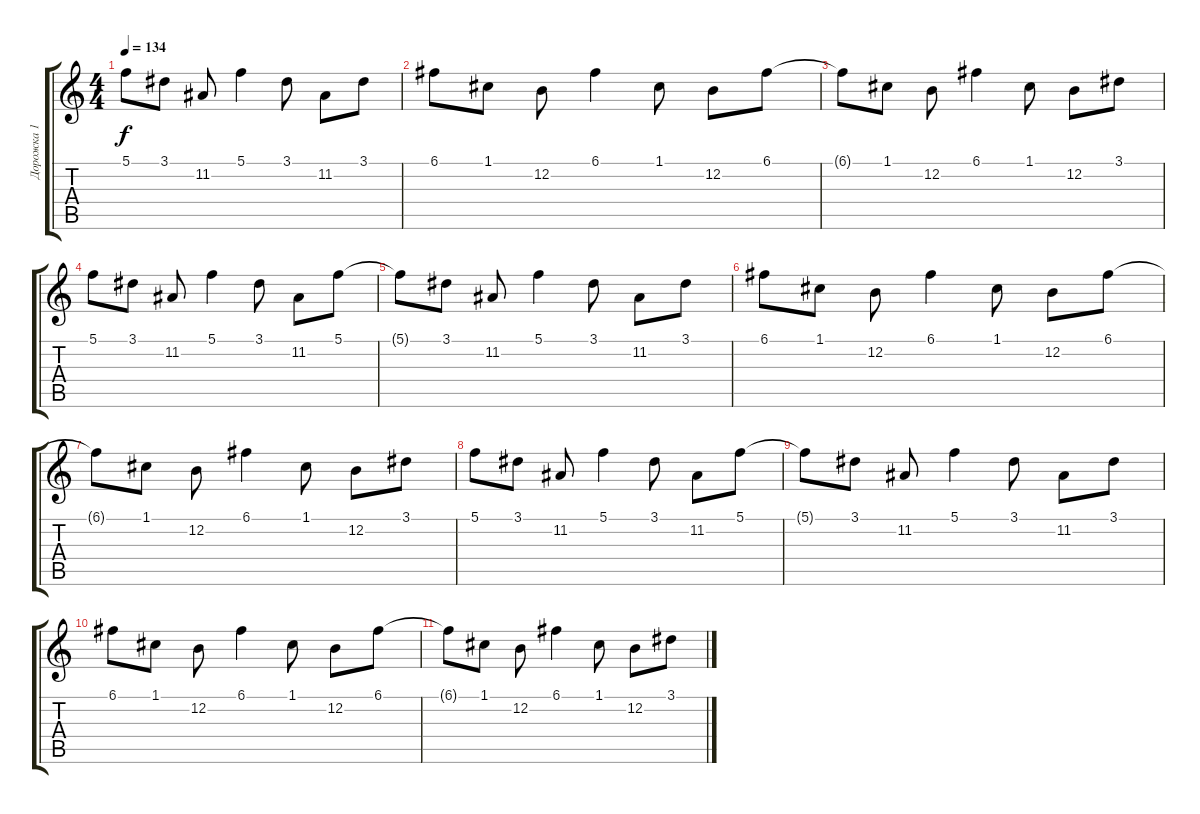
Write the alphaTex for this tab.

\track ("Дорожка 1" "Дорожка 1") {instrument acousticgrandpiano}
\staff {score tabs}
\tuning (C5 B3 G3 D3 A2 C2) {hide}
\ts (4 4)
\tempo 134
\clef g2
\ks c
5.1{t}.8{dy f} 3.1.8 11.2.8 5.1.4 3.1.8 11.2.8 3.1.8 |
6.1.8 1.1.8 12.2.8 6.1.4 1.1.8 12.2.8 6.1.8 |
6.1{t}.8 1.1.8 12.2.8 6.1.4 1.1.8 12.2.8 3.1.8 |
5.1.8 3.1.8 11.2.8 5.1.4 3.1.8 11.2.8 5.1.8 |
5.1{t}.8 3.1.8 11.2.8 5.1.4 3.1.8 11.2.8 3.1.8 |
6.1.8 1.1.8 12.2.8 6.1.4 1.1.8 12.2.8 6.1.8 |
6.1{t}.8 1.1.8 12.2.8 6.1.4 1.1.8 12.2.8 3.1.8 |
5.1.8 3.1.8 11.2.8 5.1.4 3.1.8 11.2.8 5.1.8 |
5.1{t}.8 3.1.8 11.2.8 5.1.4 3.1.8 11.2.8 3.1.8 |
6.1.8 1.1.8 12.2.8 6.1.4 1.1.8 12.2.8 6.1.8 |
6.1{t}.8 1.1.8 12.2.8 6.1.4 1.1.8 12.2.8 3.1.8
